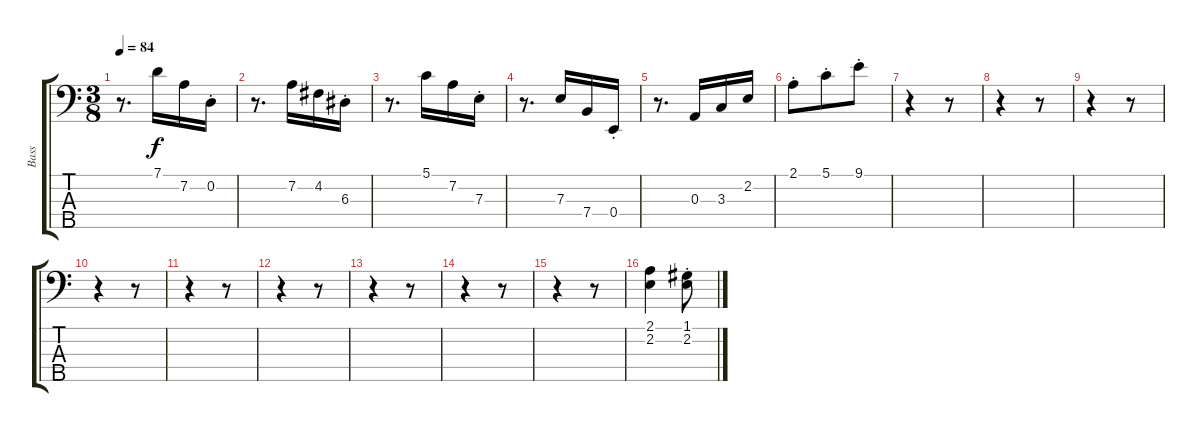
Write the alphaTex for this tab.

\track ("Bass" "Bass") {instrument electricbassfinger}
\staff {score tabs}
\tuning (G2 D2 A1 E1 B0) {hide}
\ts (3 8)
\tempo 84
\clef f4
\ks c
r.8{d dy f} 7.1.16 7.2.16 0.2{st}.16 |
r.8{d} 7.2.16 4.2.16 6.3{st}.16 |
r.8{d} 5.1.16 7.2.16 7.3{st}.16 |
r.8{d} 7.3.16 7.4.16 0.4{st}.16 |
r.8{d} 0.3.16 3.3.16 2.2.16 |
2.1{st}.8 5.1{st}.8 9.1{st}.8 |
r.4 r.8 |
r.4 r.8 |
r.4 r.8 |
r.4 r.8 |
r.4 r.8 |
r.4 r.8 |
r.4 r.8 |
r.4 r.8 |
r.4 r.8 |
(2.1 2.2).4 (1.1{st} 2.2{st}).8
